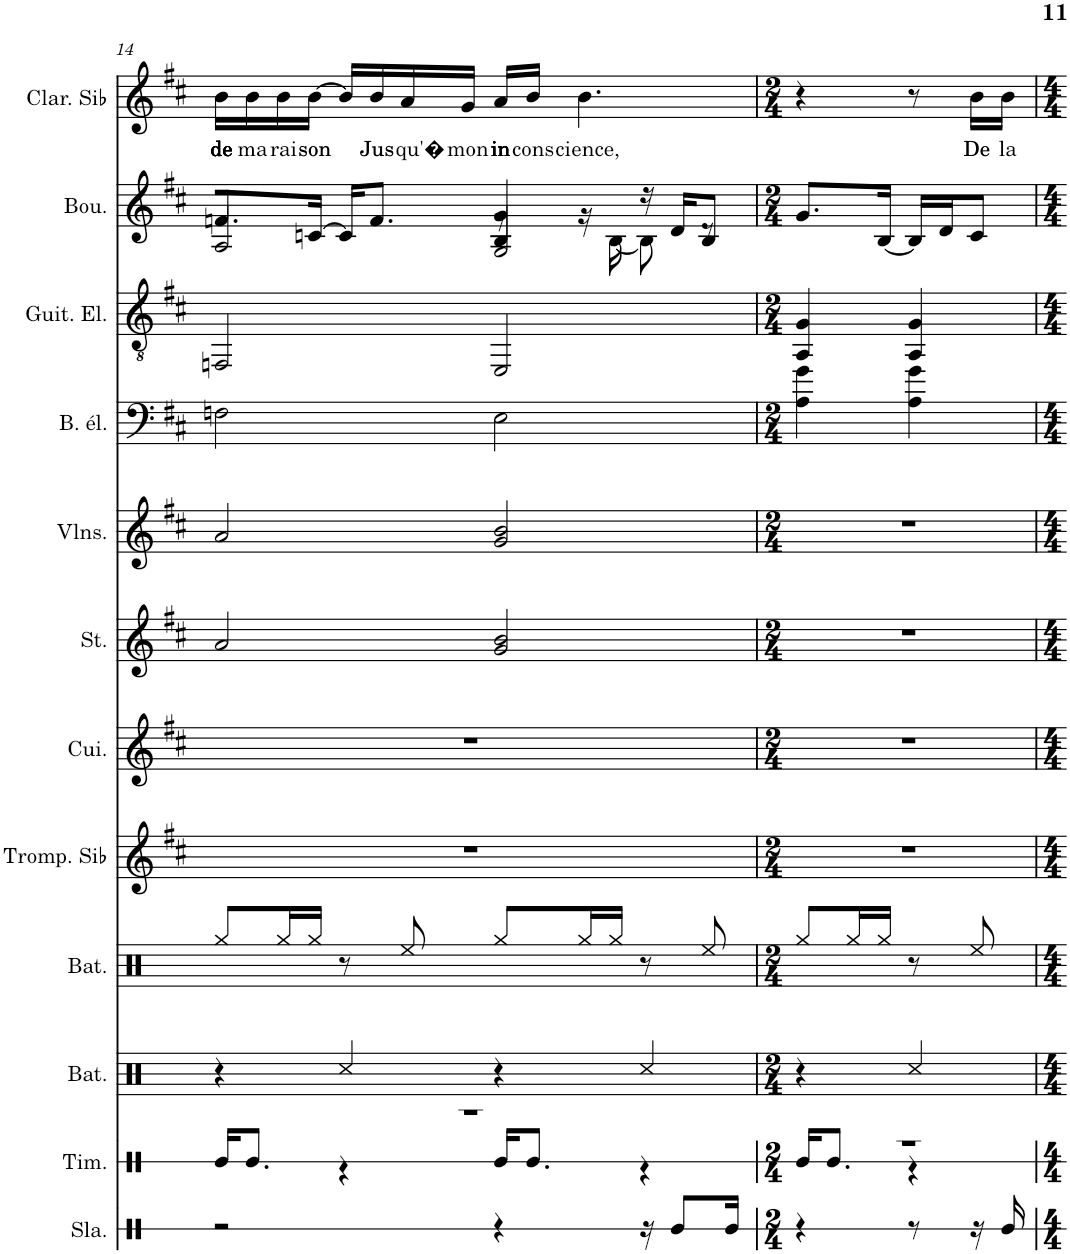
**kern	**kern	**kern	**kern	**kern	**kern	**kern	**kern	**kern	**kern	**kern	**kern	**text
*part12	*part11	*part10	*part9	*part8	*part7	*part6	*part5	*part4	*part3	*part2	*part1	*part1
*staff12	*staff11	*staff10	*staff9	*staff8	*staff7	*staff6	*staff5	*staff4	*staff3	*staff2	*staff1	*staff1
*I"Slap	*I"Timbre	*I"Batterie	*I"Batterie	*I"Trompette en Sib	*I"Cuivres	*I"Cordes	*I"Violons	*I"Basse électrique	*I"Guitare électrique	*I"Bouzouki (3 chœurs)	*I"Clarinette en Sib	*
*I'Sla.	*I'Tim.	*I'Bat.	*I'Bat.	*I'Tromp. Sib	*I'Cui.	*	*I'Vlns.	*I'B. él.	*I'Guit. El.	*I'Bou.	*I'Clar. Sib	*
!!LO:PB:g=z
*clefX	*clefX	*clefX	*clefX	*clefG2	*clefG2	*clefG2	*clefG2	*clefF4	*clefGv2	*clefG2	*clefG2	*
*	*	*	*	*Trd1c2	*	*	*	*Trd7c12	*	*	*Trd1c2	*
*k[]	*k[f#c#]	*k[f#c#]	*k[f#c#]	*k[f#c#]	*k[f#c#]	*k[f#c#]	*k[f#c#]	*k[f#c#]	*k[f#c#]	*k[f#c#]	*k[f#c#]	*
*M4/4	*M4/4	*M4/4	*M4/4	*M4/4	*M4/4	*M4/4	*M4/4	*M4/4	*M4/4	*M4/4	*M4/4	*
=14	=14	=14	=14	=14	=14	=14	=14	=14	=14	=14	=14	=14
*	*^	*	*	*	*	*	*	*	*	*^	*	*
*	*	*	*	*	*	*	*	*	*	*	*	*^	*	*
!	!	!	!	!	!	!	!	!	!	!	!	!	!	!	!LO:LY:b
2r	1r	16Re/KL	4r	8Rgg/L	1r	1r	2a/	2a/	2Fn\	2FFn/	8.fn/L	2r	2A/	16b\LL	de
!	!	!	!	!	!	!	!	!	!	!	!	!	!	!	!LO:LY:b
.	.	8.Re/J	.	.	.	.	.	.	.	.	.	.	.	16b\	ma
!	!	!	!	!	!	!	!	!	!	!	!	!	!	!	!LO:LY:b
.	.	.	.	16Rgg/L	.	.	.	.	.	.	.	.	.	16b\	rai
!	!	!	!	!	!	!	!	!	!	!	!	!	!	!	!LO:LY:b
.	.	.	.	16Rgg/JJ	.	.	.	.	.	.	[16cn/Jk	.	.	[16b\JJ	son
.	.	4r	4Rcc/	8r	.	.	.	.	.	.	16c/KL]	.	.	16b/LL]	.
!	!	!	!	!	!	!	!	!	!	!	!	!	!	!	!LO:LY:b
.	.	.	.	.	.	.	.	.	.	.	8.f/J	.	.	16b/	Jus
!	!	!	!	!	!	!	!	!	!	!	!	!	!	!	!LO:LY:b
.	.	.	.	8Ree/	.	.	.	.	.	.	.	.	.	16a/	qu'�
!	!	!	!	!	!	!	!	!	!	!	!	!	!	!	!LO:LY:b
.	.	.	.	.	.	.	.	.	.	.	.	.	.	16g/JJ	mon
!	!	!	!	!	!	!	!	!	!	!	!	!	!	!	!LO:LY:b
4r	.	16Re/KL	4r	8Rgg/L	.	.	2g/ 2b/	2g/ 2b/	2E\	2EE/	4B/ 4g/	8r	2G/	16a/LL	in
!	!	!	!	!	!	!	!	!	!	!	!	!	!	!	!LO:LY:b
.	.	8.Re/J	.	.	.	.	.	.	.	.	.	.	.	16b/JJ	cons
!	!	!	!	!	!	!	!	!	!	!	!	!	!	!	!LO:LY:b
.	.	.	.	16Rgg/L	.	.	.	.	.	.	.	16r	.	4.b\	cience,
.	.	.	.	16Rgg/JJ	.	.	.	.	.	.	.	[16B\	.	.	.
16r	.	4r	4Rcc/	8r	.	.	.	.	.	.	16r	8B\]	.	.	.
8Re/L	.	.	.	.	.	.	.	.	.	.	16d/KL	.	.	.	.
.	.	.	.	8Ree/	.	.	.	.	.	.	8B/J	8r	.	.	.
16Re/Jk	.	.	.	.	.	.	.	.	.	.	.	.	.	.	.
*	*	*	*	*	*	*	*	*	*	*	*v	*v	*v	*	*
=15	=15	=15	=15	=15	=15	=15	=15	=15	=15	=15	=15	=15	=15
*M2/4	*M2/4	*	*M2/4	*M2/4	*M2/4	*M2/4	*M2/4	*M2/4	*M2/4	*M2/4	*M2/4	*M2/4	*
4r	2r	16Re/KL	4r	8Rgg/L	2r	2r	2r	2r	4A\ 4g\	4AA/ 4G/	8.g/L	4r	.
.	.	8.Re/J	.	.	.	.	.	.	.	.	.	.	.
.	.	.	.	16Rgg/L	.	.	.	.	.	.	.	.	.
.	.	.	.	16Rgg/JJ	.	.	.	.	.	.	[16B/Jk	.	.
8r	.	4r	4Rcc/	8r	.	.	.	.	4A\ 4g\	4AA/ 4G/	16B/LL]	8r	.
.	.	.	.	.	.	.	.	.	.	.	16d/J	.	.
!	!	!	!	!	!	!	!	!	!	!	!	!	!LO:LY:b
16r	.	.	.	8Ree/	.	.	.	.	.	.	8c#/J	16b\LL	De
!	!	!	!	!	!	!	!	!	!	!	!	!	!LO:LY:b
16Re/	.	.	.	.	.	.	.	.	.	.	.	16b\JJ	la
*	*v	*v	*	*	*	*	*	*	*	*	*	*	*
=	=	=	=	=	=	=	=	=	=	=	=	=
*-	*-	*-	*-	*-	*-	*-	*-	*-	*-	*-	*-	*-
